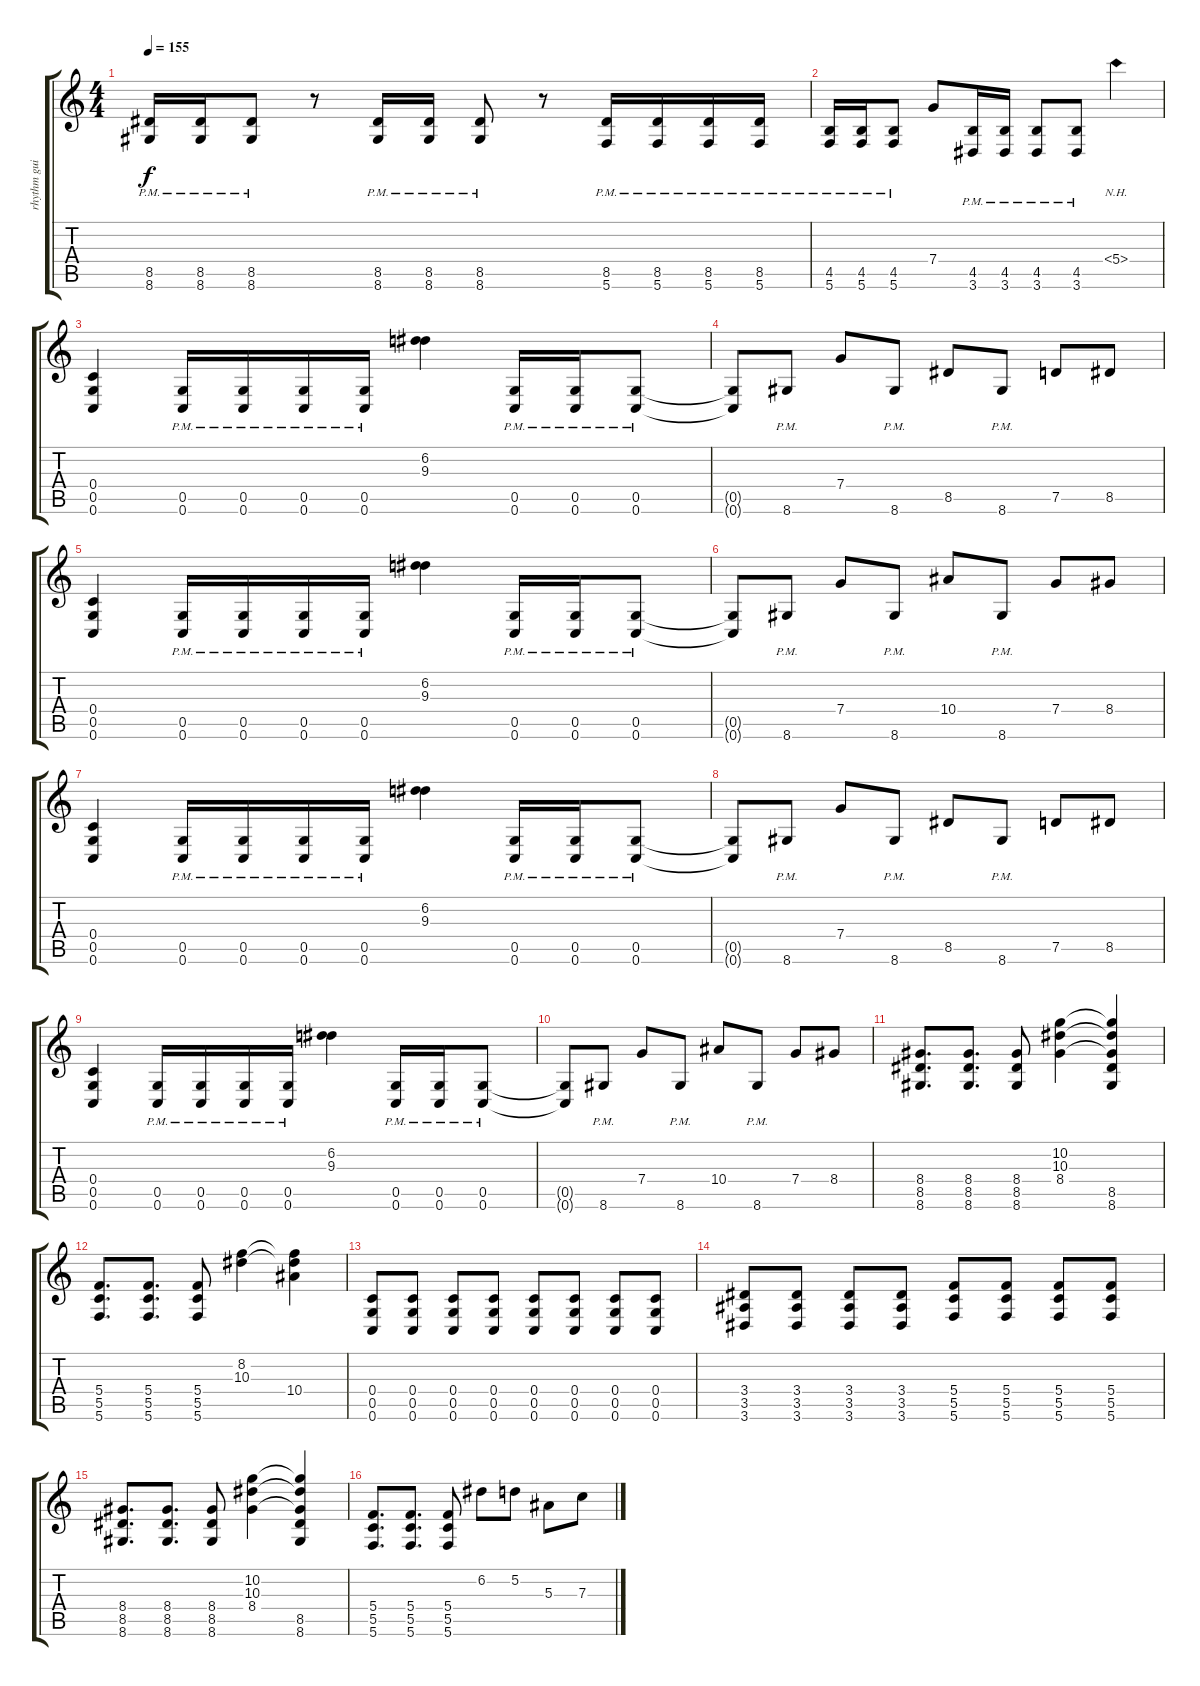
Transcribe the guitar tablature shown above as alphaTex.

\track ("rhythm guitar" "rhythm gui") {instrument distortionguitar}
\staff {score tabs}
\tuning (D4 A3 F3 C3 G2 C2) {hide}
\ts (4 4)
\tempo 155
\clef g2
\ks c
(8.5{pm} 8.6{pm}).16{dy f} (8.5{pm} 8.6{pm}).16 (8.5{pm} 8.6{pm}).8 r.8 (8.5{pm} 8.6{pm}).16 (8.5{pm} 8.6{pm}).16 (8.5{pm} 8.6{pm}).8 r.8 (8.5{pm} 5.6{pm}).16 (8.5{pm} 5.6{pm}).16 (8.5{pm} 5.6{pm}).16 (8.5{pm} 5.6{pm}).16 |
(4.5{pm} 5.6{pm}).16 (4.5{pm} 5.6{pm}).16 (4.5{pm} 5.6{pm}).8 7.4.8 (4.5{pm} 3.6{pm}).16 (4.5{pm} 3.6{pm}).16 (4.5{pm} 3.6{pm}).8 (4.5{pm} 3.6{pm}).8 5.4{nh}.4 |
(0.4 0.5 0.6).4 (0.5{pm} 0.6{pm}).16 (0.5{pm} 0.6{pm}).16 (0.5{pm} 0.6{pm}).16 (0.5{pm} 0.6{pm}).16 (6.2 9.3).4 (0.5{pm} 0.6{pm}).16 (0.5{pm} 0.6{pm}).16 (0.5{pm} 0.6{pm}).8 |
(0.5{t} 0.6{t}).8 8.6{pm}.8 7.4.8 8.6{pm}.8 8.5.8 8.6{pm}.8 7.5.8 8.5.8 |
(0.4 0.5 0.6).4 (0.5{pm} 0.6{pm}).16 (0.5{pm} 0.6{pm}).16 (0.5{pm} 0.6{pm}).16 (0.5{pm} 0.6{pm}).16 (6.2 9.3).4 (0.5{pm} 0.6{pm}).16 (0.5{pm} 0.6{pm}).16 (0.5{pm} 0.6{pm}).8 |
(0.5{t} 0.6{t}).8 8.6{pm}.8 7.4.8 8.6{pm}.8 10.4.8 8.6{pm}.8 7.4.8 8.4.8 |
(0.4 0.5 0.6).4 (0.5{pm} 0.6{pm}).16 (0.5{pm} 0.6{pm}).16 (0.5{pm} 0.6{pm}).16 (0.5{pm} 0.6{pm}).16 (6.2 9.3).4 (0.5{pm} 0.6{pm}).16 (0.5{pm} 0.6{pm}).16 (0.5{pm} 0.6{pm}).8 |
(0.5{t} 0.6{t}).8 8.6{pm}.8 7.4.8 8.6{pm}.8 8.5.8 8.6{pm}.8 7.5.8 8.5.8 |
(0.4 0.5 0.6).4 (0.5{pm} 0.6{pm}).16 (0.5{pm} 0.6{pm}).16 (0.5{pm} 0.6{pm}).16 (0.5{pm} 0.6{pm}).16 (6.2 9.3).4 (0.5{pm} 0.6{pm}).16 (0.5{pm} 0.6{pm}).16 (0.5{pm} 0.6{pm}).8 |
(0.5{t} 0.6{t}).8 8.6{pm}.8 7.4.8 8.6{pm}.8 10.4.8 8.6{pm}.8 7.4.8 8.4.8 |
(8.4 8.5 8.6).8{d} (8.4 8.5 8.6).8{d} (8.4 8.5 8.6).8 (10.2 10.3 8.4).4 (10.2{t} 10.3{t} 8.4{t} 8.5 8.6).4 |
(5.4 5.5 5.6).8{d} (5.4 5.5 5.6).8{d} (5.4 5.5 5.6).8 (8.2 10.3).4 (8.2{t} 10.3{t} 10.4).4 |
(0.4 0.5 0.6).8 (0.4 0.5 0.6).8 (0.4 0.5 0.6).8 (0.4 0.5 0.6).8 (0.4 0.5 0.6).8 (0.4 0.5 0.6).8 (0.4 0.5 0.6).8 (0.4 0.5 0.6).8 |
(3.4 3.5 3.6).8 (3.4 3.5 3.6).8 (3.4 3.5 3.6).8 (3.4 3.5 3.6).8 (5.4 5.5 5.6).8 (5.4 5.5 5.6).8 (5.4 5.5 5.6).8 (5.4 5.5 5.6).8 |
(8.4 8.5 8.6).8{d} (8.4 8.5 8.6).8{d} (8.4 8.5 8.6).8 (10.2 10.3 8.4).4 (10.2{t} 10.3{t} 8.4{t} 8.5 8.6).4 |
(5.4 5.5 5.6).8{d} (5.4 5.5 5.6).8{d} (5.4 5.5 5.6).8 6.2.8 5.2.8 5.3.8 7.3.8
